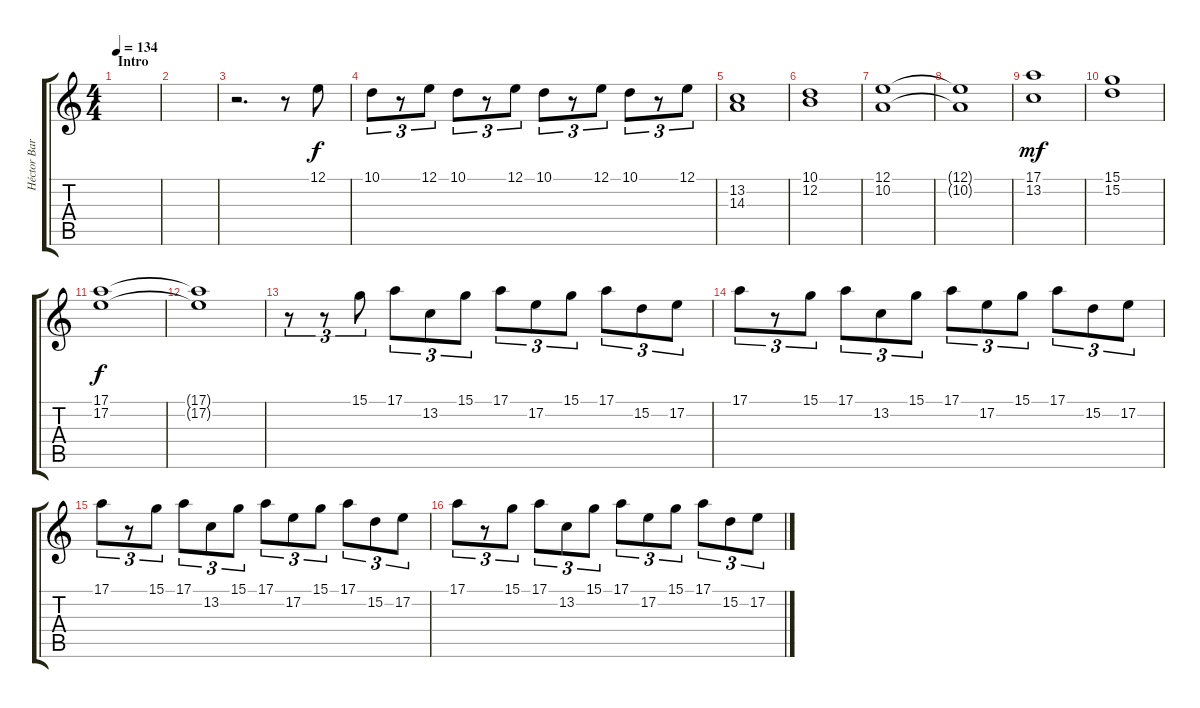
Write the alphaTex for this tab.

\track ("Héctor Barragan" "Héctor Bar") {instrument lead3calliope}
\staff {score tabs}
\tuning (E4 B3 G3 D3 A2 E2) {hide}
\ts (4 4)
\section ("" "Intro")
\tempo 134
\clef g2
\ks c
|
|
r.2{d volume 0} r.8{volume 13} 12.1.8 |
10.1.8{tu (3 2)} r.8{tu (3 2)} 12.1.8{tu (3 2)} 10.1.8{tu (3 2)} r.8{tu (3 2)} 12.1.8{tu (3 2)} 10.1.8{tu (3 2)} r.8{tu (3 2)} 12.1.8{tu (3 2)} 10.1.8{tu (3 2)} r.8{tu (3 2)} 12.1.8{tu (3 2)} |
(13.2 14.3).1{instrument synthstrings1} |
(10.1 12.2).1 |
(12.1 10.2).1 |
(12.1{t} 10.2{t}).1 |
(17.1 13.2).1{dy mf} |
(15.1 15.2).1 |
(17.1 17.2).1{dy f} |
(17.1{t} 17.2{t}).1 |
r.8{tu (3 2) volume 12 instrument lead3calliope} r.8{tu (3 2)} 15.1.8{tu (3 2)} 17.1.8{tu (3 2)} 13.2.8{tu (3 2)} 15.1.8{tu (3 2)} 17.1.8{tu (3 2)} 17.2.8{tu (3 2)} 15.1.8{tu (3 2)} 17.1.8{tu (3 2)} 15.2.8{tu (3 2)} 17.2.8{tu (3 2)} |
17.1.8{tu (3 2)} r.8{tu (3 2)} 15.1.8{tu (3 2)} 17.1.8{tu (3 2)} 13.2.8{tu (3 2)} 15.1.8{tu (3 2)} 17.1.8{tu (3 2)} 17.2.8{tu (3 2)} 15.1.8{tu (3 2)} 17.1.8{tu (3 2)} 15.2.8{tu (3 2)} 17.2.8{tu (3 2)} |
17.1.8{tu (3 2)} r.8{tu (3 2)} 15.1.8{tu (3 2)} 17.1.8{tu (3 2)} 13.2.8{tu (3 2)} 15.1.8{tu (3 2)} 17.1.8{tu (3 2)} 17.2.8{tu (3 2)} 15.1.8{tu (3 2)} 17.1.8{tu (3 2)} 15.2.8{tu (3 2)} 17.2.8{tu (3 2)} |
17.1.8{tu (3 2)} r.8{tu (3 2)} 15.1.8{tu (3 2)} 17.1.8{tu (3 2)} 13.2.8{tu (3 2)} 15.1.8{tu (3 2)} 17.1.8{tu (3 2)} 17.2.8{tu (3 2)} 15.1.8{tu (3 2)} 17.1.8{tu (3 2)} 15.2.8{tu (3 2)} 17.2.8{tu (3 2)}
